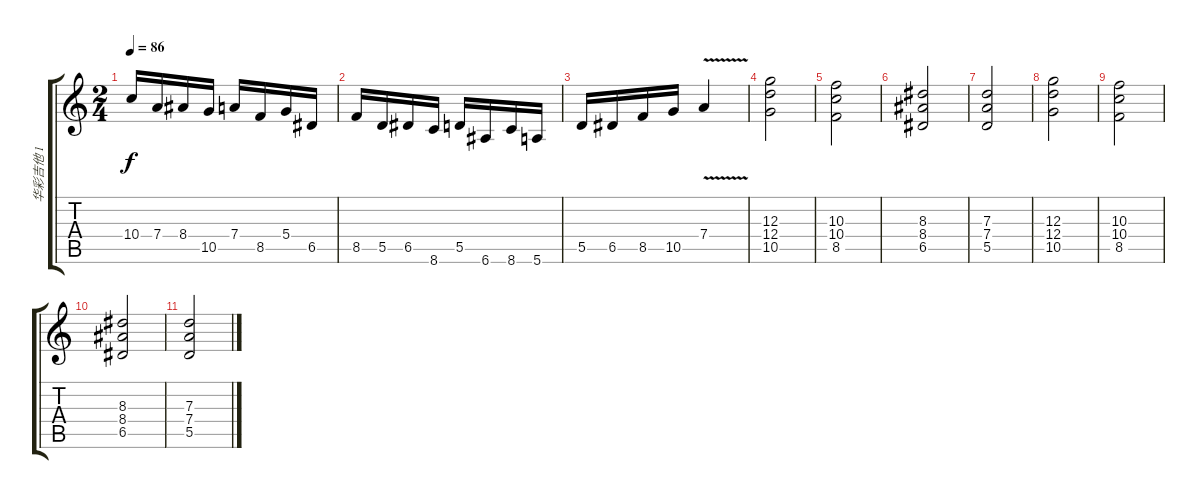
\track ("华彩吉他 1" "华彩吉他 1") {instrument distortionguitar}
\staff {score tabs}
\tuning (E4 B3 G3 D3 A2 E2) {hide}
\ts (2 4)
\tempo 86
\clef g2
\ks c
10.4.16{dy f} 7.4.16 8.4.16 10.5.16 7.4.16 8.5.16 5.4.16 6.5.16 |
8.5.16 5.5.16 6.5.16 8.6.16 5.5.16 6.6.16 8.6.16 5.6.16 |
5.5.16 6.5.16 8.5.16 10.5.16 7.4{v}.4 |
(12.3 12.4 10.5).2{volume 10} |
(10.3 10.4 8.5).2 |
(8.3 8.4 6.5).2 |
(7.3 7.4 5.5).2 |
(12.3 12.4 10.5).2 |
(10.3 10.4 8.5).2 |
(8.3 8.4 6.5).2 |
(7.3 7.4 5.5).2
